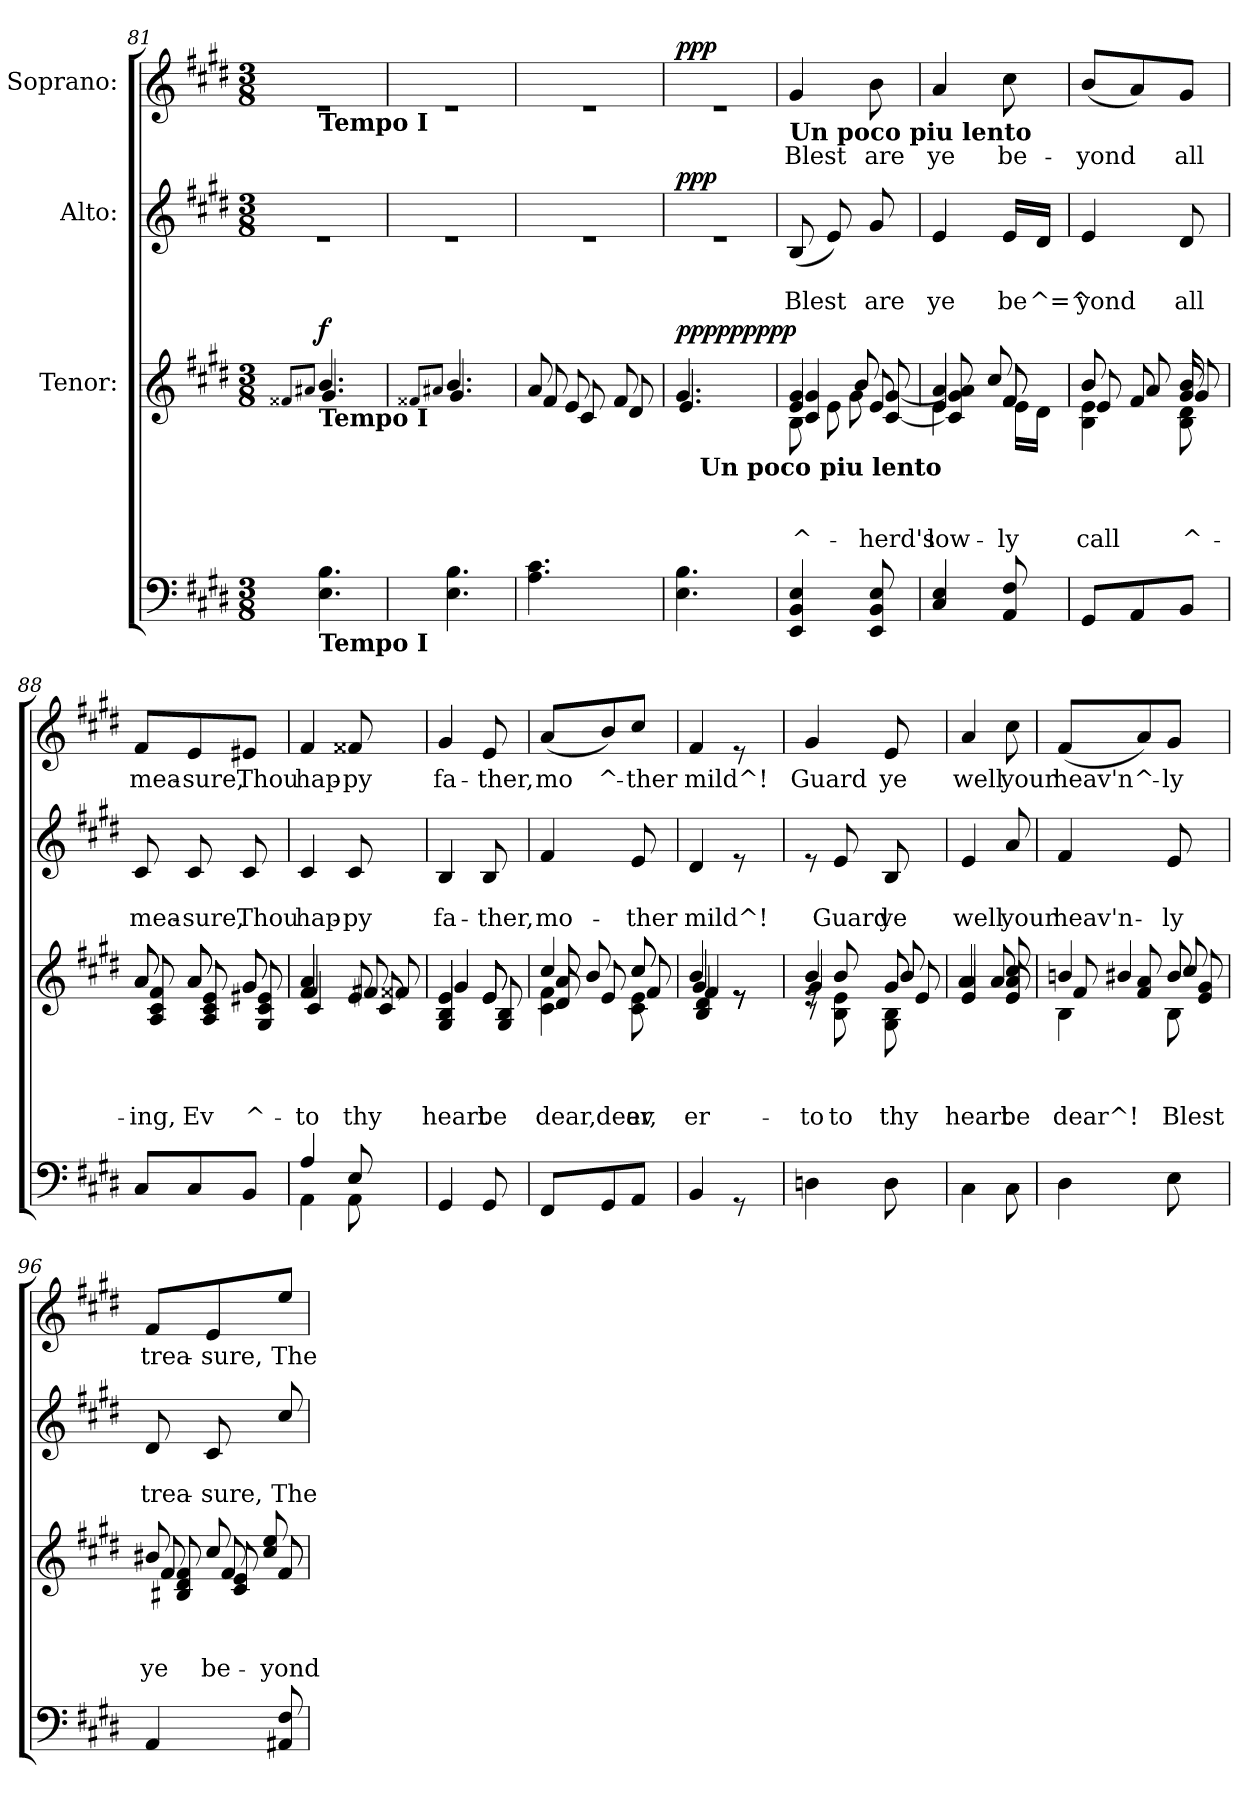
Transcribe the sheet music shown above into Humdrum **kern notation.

**kern	**kern	**text	**text	**text	**dynam	**kern	**text	**text	**dynam	**kern	**text	**dynam
*part4	*part3	*part3	*part3	*part3	*part3	*part2	*part2	*part2	*part2	*part1	*part1	*part1
*staff4	*staff3	*staff3	*staff3	*staff3	*staff3	*staff2	*staff2	*staff2	*staff2	*staff1	*staff1	*staff1
*	*I"Tenor:	*	*	*	*	*I"Alto:	*	*	*	*I"Soprano:	*	*
!!LO:LB:g=z
*clefF4	*clefG2	*	*	*	*	*clefG2	*	*	*	*clefG2	*	*
*k[f#c#g#d#]	*k[f#c#g#d#]	*	*	*	*	*k[f#c#g#d#]	*	*	*	*k[f#c#g#d#]	*	*
*E:	*E:	*	*	*	*	*E:	*	*	*	*E:	*	*
*M3/8	*M3/8	*	*	*	*	*M3/8	*	*	*	*M3/8	*	*
=81	=81	=81	=81	=81	=81	=81	=81	=81	=81	=81	=81	=81
.	8qf##X/L	.	.	.	.	.	.	.	.	.	.	.
.	8qa#X/J	.	.	.	.	.	.	.	.	.	.	.
*	*^	*	*	*	*	*	*	*	*	*	*	*
!	!	!	!	!	!	!	!	!	!	!	!LO:TX:b:B:t=Tempo I	!	!
!	!LO:TX:b:B:t=Tempo I	!	!	!	!	!	!	!	!	!	!	!	!
!LO:TX:b:B:t=Tempo I	!	!	!	!	!	!	!	!	!	!	!	!	!
!	!	!	!	!	!	!LO:DY:b	!	!	!	!	!	!	!
4.E\ 4.B\	4.b/	4.g#/	.	.	.	f	4.re	.	.	.	4.re	.	.
=82	=82	=82	=82	=82	=82	=82	=82	=82	=82	=82	=82	=82	=82
.	8qf##X/L	.	.	.	.	.	.	.	.	.	.	.	.
.	8qa#X/J	.	.	.	.	.	.	.	.	.	.	.	.
4.E\ 4.B\	4.b/	4.g#/	.	.	.	.	4.re	.	.	.	4.re	.	.
=83	=83	=83	=83	=83	=83	=83	=83	=83	=83	=83	=83	=83	=83
4.A\ 4.c#\	8a/	8f#/	.	.	.	.	4.re	.	.	.	4.re	.	.
.	8e/	8c#/	.	.	.	.	.	.	.	.	.	.	.
.	8f#/	8d#/	.	.	.	.	.	.	.	.	.	.	.
=84	=84	=84	=84	=84	=84	=84	=84	=84	=84	=84	=84	=84	=84
!	!	!	!	!	!	!LO:DY:a	!	!	!	!	!	!	!
!	!	!	!	!	!	!LO:DY:n=1:a	!	!	!	!	!	!	!
!	!	!	!	!	!	!LO:DY:n=2:b	!	!	!	!LO:DY:a	!	!	!LO:DY:a
*	*	*^	*	*	*	*	*	*	*	*	*	*	*
4.E\ 4.B\	4.g#/	4.e/	16ryy	.	.	.	ppp ppp ppp	4.re	.	.	ppp	4.re	.	ppp
!	!	!	!LO:TX:b:B:t=Un poco piu lento	!	!	!	!	!	!	!	!	!	!	!
.	.	.	4ryy	.	.	.	.	.	.	.	.	.	.	.
.	.	.	16ryy	.	.	.	.	.	.	.	.	.	.	.
=85	=85	=85	=85	=85	=85	=85	=85	=85	=85	=85	=85	=85	=85	=85
!	!	!	!	!	!	!	!	!	!	!	!	!LO:TX:b:B:t=Un poco piu lento	!	!
!	!	!	!	!	!	!LO:LY:b	!	!	!	!	!	!	!	!
!	!	!	!	!	!	!LO:LY:b	!	!	!	!LO:LY:b	!	!	!LO:LY:b	!
*	*	*	*^	*	*	*	*	*	*	*	*	*	*	*
4EE/ 4BB/ 4E/	4e/	4c#/ 4g#/	4g#/	8B\	.	.	^-	.	(<8B/	.	Blest	.	4g#/	Blest	.
.	.	.	.	8e\	.	.	.	.	8e/)	.	.	.	.	.	.
!	!	!	!	!	!	!	!LO:LY:b	!	!	!	!LO:LY:b	!	!	!LO:LY:b	!
8EE/ 8BB/ 8E/	8e/	[<8c#/ [<8g#/	8b/	8g#\	.	.	-herd's	.	8g#/	.	are	.	8b\	are	.
=86	=86	=86	=86	=86	=86	=86	=86	=86	=86	=86	=86	=86	=86	=86	=86
!	!	!	!	!	!	!	!LO:LY:b	!	!	!	!	!	!	!	!
!	!	!	!	!	!	!	!LO:LY:b	!	!	!	!LO:LY:b	!	!	!LO:LY:b	!
4C#/ 4E/	4e/	8c#/] 8g#/] 8a/	4a/	4e\	.	.	-low-	.	4e/	.	ye	.	4a/	ye	.
.	.	8ryy	.	.	.	.	.	.	.	.	.	.	.	.	.
!	!	!	!	!	!	!	!LO:LY:b	!	!	!	!	!	!	!	!
!	!	!	!	!	!	!	!LO:LY:b	!	!	!	!LO:LY:b	!	!	!LO:LY:b	!
8AA/ 8F#/	8f#/	8f#/	8cc#/	16e\LL	.	.	-ly	.	16e/LL	.	be	.	8cc#\	be-	.
!	!	!	!	!	!	!	!	!	!	!	!LO:LY:b	!	!	!	!
.	.	.	.	16d#\JJ	.	.	.	.	16d#/JJ	.	^=^	.	.	.	.
=87	=87	=87	=87	=87	=87	=87	=87	=87	=87	=87	=87	=87	=87	=87	=87
!	!	!	!	!	!	!	!LO:LY:b	!	!	!	!	!	!	!	!
!	!	!	!	!	!	!	!LO:LY:b	!	!	!	!LO:LY:b	!	!	!LO:LY:b	!
8GG#/L	4b/	8e/	8b/	4B\ 4e\	.	.	-call	.	4e/	.	yond	.	(<8b/L	-yond	.
8AA/	.	8f#/	8a/	.	.	.	.	.	.	.	.	.	8a/)	.	.
!	!	!	!	!	!	!	!LO:LY:b	!	!	!	!	!	!	!	!
!	!	!	!	!	!	!	!LO:LY:b	!	!	!	!LO:LY:b	!	!	!LO:LY:b	!
8BB/J	8b/	8g#/	8g#/	8B\ 8d#\	.	.	^-	.	8d#/	.	all	.	8g#/J	all	.
=88	=88	=88	=88	=88	=88	=88	=88	=88	=88	=88	=88	=88	=88	=88	=88
!	!	!	!	!	!	!	!LO:LY:b	!	!	!	!	!	!	!	!
!	!	!	!	!	!	!	!LO:LY:b	!	!	!	!LO:LY:b	!	!	!LO:LY:b	!
*	*	*	*v	*v	*	*	*	*	*	*	*	*	*	*	*
8C#/L	8a/	8a/	8A/ 8c#/ 8f#/	.	.	ing,	.	8c#/	.	mea-	.	8f#/L	mea-	.
!	!	!	!	!	!	!LO:LY:b	!	!	!	!	!	!	!	!
!	!	!	!	!	!	!LO:LY:b	!	!	!	!LO:LY:b	!	!	!LO:LY:b	!
8C#/	8a/	8a/	8A/ 8c#/ 8e/	.	.	Ev	.	8c#/	.	-sure,	.	8e/	-sure,	.
!	!	!	!	!	!	!LO:LY:b	!	!	!	!	!	!	!	!
!	!	!	!	!	!	!LO:LY:b	!	!	!	!LO:LY:b	!	!	!LO:LY:b	!
8BB/J	8g#/	8g#/	8G#/ 8c#/ 8e#X/	.	.	^-	.	8c#/	.	Thou	.	8e#X/J	Thou	.
=89	=89	=89	=89	=89	=89	=89	=89	=89	=89	=89	=89	=89	=89	=89
*^	*	*	*	*	*	*	*	*	*	*	*	*	*	*
!	!	!	!	!	!	!	!LO:LY:b	!	!	!	!	!	!	!	!
!	!	!	!	!	!	!	!LO:LY:b	!	!	!	!LO:LY:b	!	!	!LO:LY:b	!
*	*	*	*	*^	*	*	*	*	*	*	*	*	*	*	*
4A/	4AA\	4a/	4f#/	4f#/	4c#/	.	.	to	.	4c#/	.	hap-	.	4f#/	hap-	.
!	!	!	!	!	!	!	!	!LO:LY:b	!	!	!	!	!	!	!	!
!	!	!	!	!	!	!	!	!LO:LY:b	!	!	!	!LO:LY:b	!	!	!LO:LY:b	!
8E/	8AA\	8e/	8f#X/	8f##X/	8c#/	.	.	thy	.	8c#/	.	-py	.	8f##X/	-py	.
!!LO:LB:g=z
=90	=90	=90	=90	=90	=90	=90	=90	=90	=90	=90	=90	=90	=90	=90	=90	=90
!	!	!	!	!	!	!	!	!LO:LY:b	!	!	!	!	!	!	!	!
!	!	!	!	!	!	!	!	!LO:LY:b	!	!	!	!LO:LY:b	!	!	!LO:LY:b	!
*v	*v	*	*	*	*	*	*	*	*	*	*	*	*	*	*	*
4GG#/	4e/	4e/	4g#/	4G#/ 4B/	.	.	heart	.	4B/	.	fa-	.	4g#/	fa-	.
!	!	!	!	!	!	!	!LO:LY:b	!	!	!	!	!	!	!	!
!	!	!	!	!	!	!	!LO:LY:b	!	!	!	!LO:LY:b	!	!	!LO:LY:b	!
8GG#/	8e/	8e/	8e/	8G#/ 8B/	.	.	be	.	8B/	.	-ther,	.	8e/	-ther,	.
=91	=91	=91	=91	=91	=91	=91	=91	=91	=91	=91	=91	=91	=91	=91	=91
!	!	!	!	!	!	!	!LO:LY:b	!	!	!	!	!	!	!	!
!	!	!	!	!	!	!	!LO:LY:b	!	!	!	!LO:LY:b	!	!	!LO:LY:b	!
8FF#/L	4cc#/	8d#/	8a/	4c#\ 4f#\	.	.	dear,	.	4f#/	.	mo-	.	(<8a/L	mo	.
!	!	!	!	!	!	!	!LO:LY:b	!	!	!	!	!	!	!LO:LY:b	!
8GG#/	.	8e/	8b/	.	.	.	dear,	.	.	.	.	.	8b/)	^-	.
!	!	!	!	!	!	!	!LO:LY:b	!	!	!	!	!	!	!	!
!	!	!	!	!	!	!	!LO:LY:b	!	!	!	!LO:LY:b	!	!	!LO:LY:b	!
8AA/J	8cc#/	8f#/	8cc#/	8c#\ 8e\	.	.	ev	.	8e/	.	-ther	.	8cc#/J	-ther	.
=92	=92	=92	=92	=92	=92	=92	=92	=92	=92	=92	=92	=92	=92	=92	=92
!	!	!	!	!	!	!	!LO:LY:b	!	!	!	!	!	!	!	!
!	!	!	!	!	!	!	!LO:LY:b	!	!	!	!LO:LY:b	!	!	!LO:LY:b	!
4BB/	4b/	4g#/	4f#/	4B/ 4d#/	.	.	-er-	.	4d#/	.	mild^!	.	4f#/	mild^!	.
8rFF	8re	8re	8re	8re	.	.	.	.	8re	.	.	.	8re	.	.
=93	=93	=93	=93	=93	=93	=93	=93	=93	=93	=93	=93	=93	=93	=93	=93
!	!	!	!	!	!	!	!LO:LY:b	!	!	!	!	!	!	!LO:LY:b	!
4Dn\	8re	4b/	4g#/	8rB	.	.	to	.	8re	.	.	.	4g#/	Guard	.
!	!	!	!	!	!	!	!LO:LY:b	!	!	!	!LO:LY:b	!	!	!	!
.	8b/	.	.	8B\ 8e\	.	.	-to	.	8e/	.	Guard	.	.	.	.
!	!	!	!	!	!	!	!LO:LY:b	!	!	!	!	!	!	!	!
!	!	!	!	!	!	!	!LO:LY:b	!	!	!	!LO:LY:b	!	!	!LO:LY:b	!
8D\	8g#/	8b/	8e/	8G#\ 8B\	.	.	thy	.	8B/	.	ye	.	8e/	ye	.
=94	=94	=94	=94	=94	=94	=94	=94	=94	=94	=94	=94	=94	=94	=94	=94
!	!	!	!	!	!	!	!LO:LY:b	!	!	!	!	!	!	!	!
!	!	!	!	!	!	!	!LO:LY:b	!	!	!	!LO:LY:b	!	!	!LO:LY:b	!
*	*	*	*v	*v	*	*	*	*	*	*	*	*	*	*	*
4C#\	4e/	4a/	4e/ 4a/	.	.	heart	.	4e/	.	well	.	4a/	well	.
!	!	!	!	!	!	!LO:LY:b	!	!	!	!	!	!	!	!
!	!	!	!	!	!	!LO:LY:b	!	!	!	!LO:LY:b	!	!	!LO:LY:b	!
8C#\	8e/	8a/	8e/ 8a/ 8cc#/	.	.	be	.	8a/	.	your	.	8cc#\	your	.
=95	=95	=95	=95	=95	=95	=95	=95	=95	=95	=95	=95	=95	=95	=95
!	!	!	!	!	!	!LO:LY:b	!	!	!	!	!	!	!	!
!	!	!	!	!	!	!LO:LY:b	!	!	!	!LO:LY:b	!	!	!LO:LY:b	!
*	*	*	*^	*	*	*	*	*	*	*	*	*	*	*
4D#\	4bn/	4b#X/	8f#/	4B\	.	.	dear^!	.	4f#/	.	heav'n-	.	(<8f#/L	heav'n	.
!	!	!	!	!	!	!	!	!	!	!	!	!	!	!LO:LY:b	!
.	.	.	8f#/ 8a/	.	.	.	.	.	.	.	.	.	8a/)	^-	.
!	!	!	!	!	!	!	!LO:LY:b	!	!	!	!	!	!	!	!
!	!	!	!	!	!	!	!LO:LY:b	!	!	!	!LO:LY:b	!	!	!LO:LY:b	!
8E\	8b#/	8cc#/	8e/ 8g#/	8B\	.	.	Blest	.	8e/	.	-ly	.	8g#/J	-ly	.
=96	=96	=96	=96	=96	=96	=96	=96	=96	=96	=96	=96	=96	=96	=96	=96
!	!	!	!	!	!	!	!LO:LY:b	!	!	!	!	!	!	!	!
!	!	!	!	!	!	!	!LO:LY:b	!	!	!	!LO:LY:b	!	!	!LO:LY:b	!
*	*	*	*v	*v	*	*	*	*	*	*	*	*	*	*	*
4AA/	8b#X/	8f#/	8B#X/ 8d#/ 8f#/	.	.	-ye	.	8d#/	.	trea-	.	8f#/L	trea-	.
!	!	!	!	!	!	!LO:LY:b	!	!	!	!	!	!	!	!
!	!	!	!	!	!	!LO:LY:b	!	!	!	!LO:LY:b	!	!	!LO:LY:b	!
.	8cc#/	8f#/	8c#/ 8e/	.	.	be-	.	8c#/	.	-sure,	.	8e/	-sure,	.
!	!	!	!	!	!	!LO:LY:b	!	!	!	!	!	!	!	!
!	!	!	!	!	!	!LO:LY:b	!	!	!	!LO:LY:b	!	!	!LO:LY:b	!
8AA#X/ 8F#/	8f#/	8f#/	8cc#/ 8ee/	.	.	-yond	.	8cc#/	.	The	.	8ee/J	The	.
*	*v	*v	*v	*	*	*	*	*	*	*	*	*	*	*
=	=	=	=	=	=	=	=	=	=	=	=	=
*-	*-	*-	*-	*-	*-	*-	*-	*-	*-	*-	*-	*-
